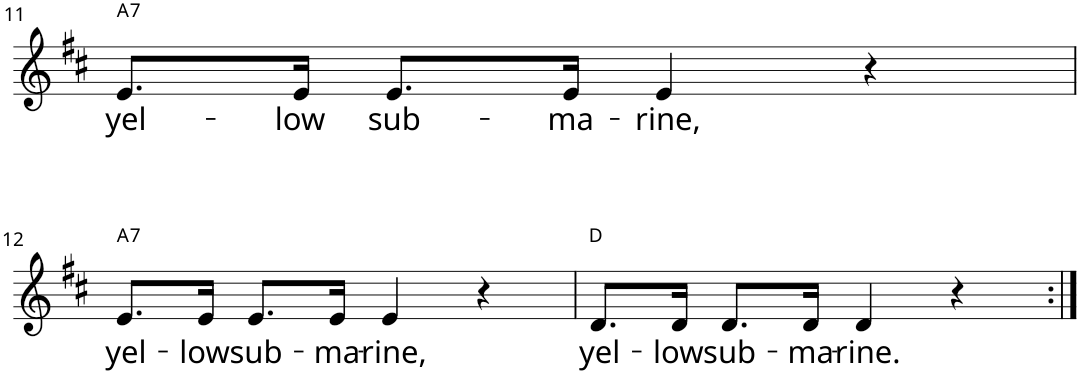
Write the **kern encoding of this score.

**kern	**text	**harte
*part1	*part1	*part1
*staff1	*staff1	*
*I"Piano	*	*
*I'Pno	*	*
!!LO:PB:g=z
*clefG2	*	*
*k[f#c#]	*	*
*D:	*	*
*M4/4	*	*
*met(c)	*	*
=11	=11	=11
!	!LO:LY:b	!LO:H:kt=7
8.e/L	yel-	A:7
!	!LO:LY:b	!
16e/Jk	-low	.
!	!LO:LY:b	!
8.e/L	sub-	.
!	!LO:LY:b	!
16e/Jk	-ma-	.
!	!LO:LY:b	!
4e/	-rine,	.
4r	.	.
!!LO:LB:g=z
=12	=12	=12
!	!LO:LY:b	!LO:H:kt=7
8.e/L	yel-	A:7
!	!LO:LY:b	!
16e/Jk	-low	.
!	!LO:LY:b	!
8.e/L	sub-	.
!	!LO:LY:b	!
16e/Jk	-ma-	.
!	!LO:LY:b	!
4e/	-rine,	.
4r	.	.
=13	=13	=13
!	!LO:LY:b	!
8.d/L	yel-	D:maj
!	!LO:LY:b	!
16d/Jk	-low	.
!	!LO:LY:b	!
8.d/L	sub-	.
!	!LO:LY:b	!
16d/Jk	-ma-	.
!	!LO:LY:b	!
4d/	-rine.	.
4r	.	.
=:|!	=:|!	=:|!
*-	*-	*-
